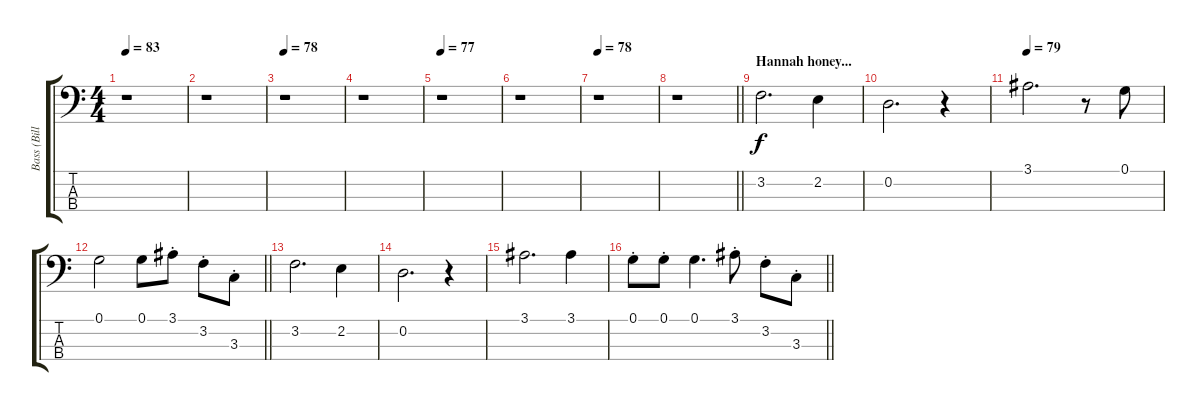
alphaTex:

\track ("Bass (Bill)" "Bass (Bill") {instrument electricbassfinger}
\staff {score tabs}
\tuning (G2 D2 A1 E1) {hide}
\ts (4 4)
\tempo 83
\tempo 76
\tempo 83
\clef f4
\ks c
r.1{dy f instrument electricbassfinger} |
r.1 |
\tempo 78
r.1 |
r.1 |
\tempo 77
r.1 |
r.1 |
\tempo 78
r.1 |
\barLineRight lightlight
r.1 |
\section ("" "Hannah honey...")
3.2.2{d} 2.2.4 |
0.2.2{d} r.4 |
\tempo 79
3.1.2{d} r.8 0.1.8 |
\barLineRight lightlight
0.1.2 0.1.8 3.1{st}.8 3.2{st}.8 3.3{st}.8 |
3.2.2{d} 2.2.4 |
0.2.2{d} r.4 |
3.1.2{d} 3.1.4 |
\barLineRight lightlight
0.1{st}.8 0.1{st}.8 0.1.4{d} 3.1{st}.8 3.2{st}.8 3.3{st}.8
